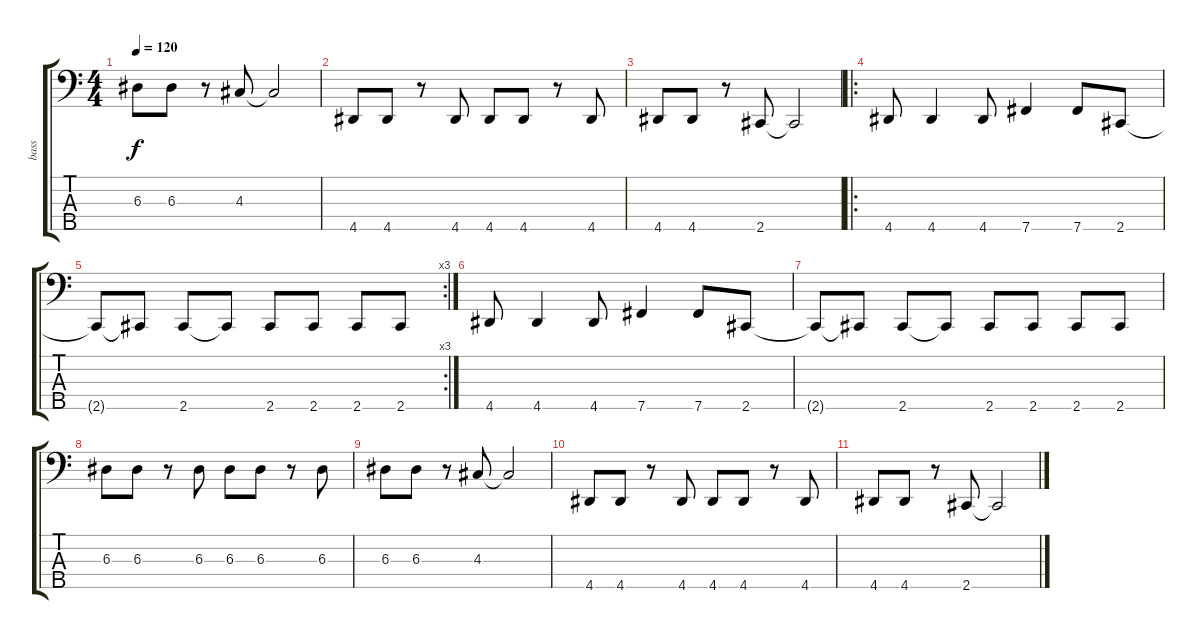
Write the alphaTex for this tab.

\track ("bass" "bass") {instrument electricbassfinger}
\staff {score tabs}
\tuning (G2 D2 A1 E1 B0) {hide}
\ts (4 4)
\tempo 120
\clef f4
\ks c
6.3.8{dy f} 6.3.8 r.8 4.3.8 4.3{t}.2 |
4.5.8 4.5.8 r.8 4.5.8 4.5.8 4.5.8 r.8 4.5.8 |
4.5.8 4.5.8 r.8 2.5.8 2.5{t}.2 |
\ro
4.5.8 4.5.4 4.5.8 7.5.4 7.5.8 2.5.8 |
\rc 3
2.5{t}.8 2.5{t}.8 2.5.8 2.5{t}.8 2.5.8 2.5.8 2.5.8 2.5.8 |
4.5.8 4.5.4 4.5.8 7.5.4 7.5.8 2.5.8 |
2.5{t}.8 2.5{t}.8 2.5.8 2.5{t}.8 2.5.8 2.5.8 2.5.8 2.5.8 |
6.3.8 6.3.8 r.8 6.3.8 6.3.8 6.3.8 r.8 6.3.8 |
6.3.8 6.3.8 r.8 4.3.8 4.3{t}.2 |
4.5.8 4.5.8 r.8 4.5.8 4.5.8 4.5.8 r.8 4.5.8 |
4.5.8 4.5.8 r.8 2.5.8 2.5{t}.2
